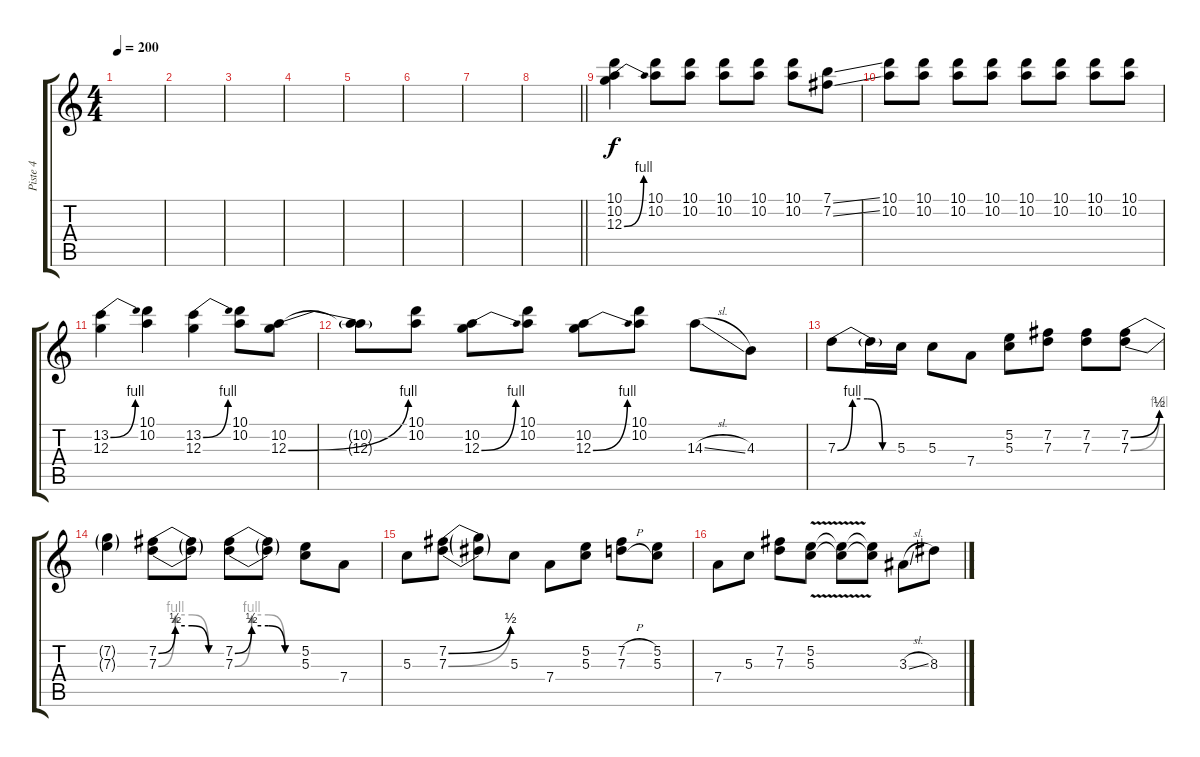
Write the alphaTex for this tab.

\track ("Piste 4" "Piste 4") {instrument distortionguitar}
\staff {score tabs}
\tuning (E4 B3 G3 D3 A2 E2) {hide}
\ts (4 4)
\tempo 200
\clef g2
\ks c
|
|
|
|
|
|
|
\barLineRight lightlight
|
(10.1 10.2 12.3{be (bend 0 0 60 4)}).4 (10.1 10.2).8 (10.1 10.2).8 (10.1 10.2).8 (10.1 10.2).8 (10.1 10.2).8 (7.1{ss} 7.2{ss}).8 |
(10.1 10.2).8 (10.1 10.2).8 (10.1 10.2).8 (10.1 10.2).8 (10.1 10.2).8 (10.1 10.2).8 (10.1 10.2).8 (10.1 10.2).8 |
(13.2{be (bend 0 0 60 4)} 12.3).4 (10.1 10.2).4 (13.2{be (bend 0 0 60 4)} 12.3).4 (10.1 10.2).8 (10.2 12.3{be (bend 0 0 60 4)}).8 |
(10.2{t} 12.3{t}).8 (10.1 10.2).8 (10.2 12.3{be (bend 0 0 60 4)}).8 (10.1 10.2).8 (10.2 12.3{be (bend 0 0 60 4)}).8 (10.1 10.2).8 14.3{sl}.8 4.3.8 |
7.3{be (custom 0 0 15 4 30 4 45 0 60 0)}.8 7.3{t}.16 5.3.16 5.3.8 7.4.8 (5.2 5.3).8 (7.2 7.3).8 (7.2 7.3).8 (7.2{be (bend 0 0 60 2)} 7.3{be (bend 0 0 60 4)}).8 |
(7.2{t} 7.3{t}).4 (7.2{be (custom 0 0 15 2 30 2 45 0 60 0)} 7.3{be (custom 0 0 15 4 30 4 45 0 60 0)}).8 (7.2{t} 7.3{t}).8 (7.2{be (custom 0 0 15 2 30 2 45 0 60 0)} 7.3{be (custom 0 0 15 4 30 4 45 0 60 0)}).8 (7.2{t} 7.3{t}).8 (5.2 5.3).8 7.4.8 |
5.3.8 (7.2{be (bend 0 0 60 2)} 7.3{be (bend 0 0 60 2)}).8 (7.2{t} 7.3{t}).8 5.3.8 7.4.8 (5.2 5.3).8 (7.2{h} 7.3{h}).8 (5.2 5.3).8 |
7.4.8 5.3.8 (7.2 7.3).8 (5.2{v} 5.3{v}).8 (5.2{t} 5.3{t}).8 (5.2{t} 5.3{t}).8 3.3{sl}.8 8.3.8
